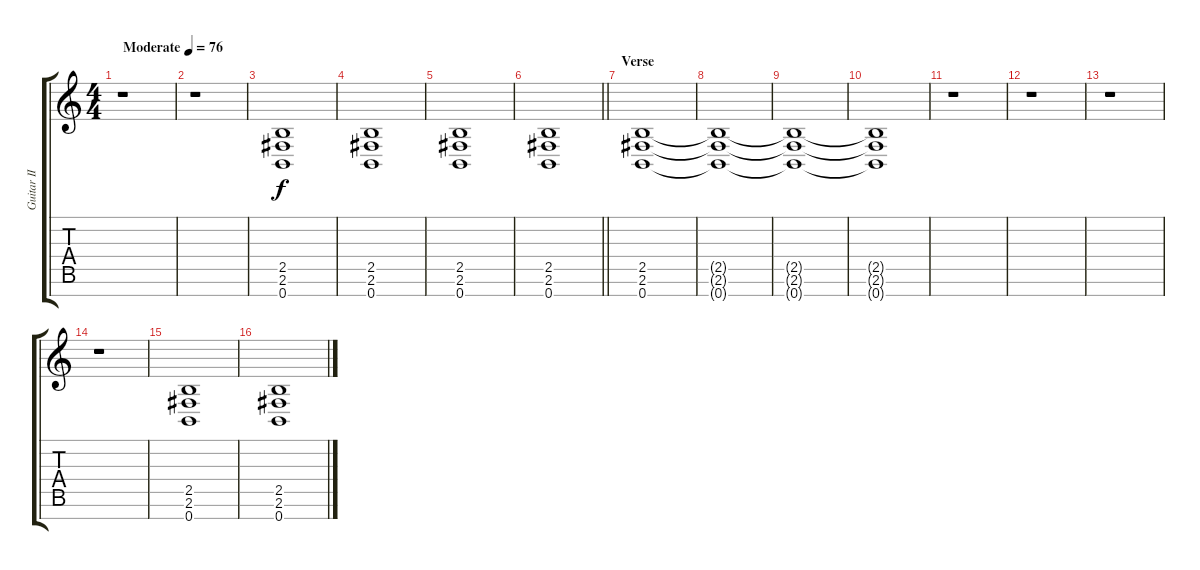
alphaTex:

\track ("Guitar II" "Guitar II") {instrument distortionguitar}
\staff {score tabs}
\tuning (E4 B3 G3 D3 A2 E2 B1) {hide}
\ts (4 4)
\tempo (76 "Moderate")
\clef g2
\ks c
r.1{dy f instrument distortionguitar} |
r.1 |
(2.5 2.6 0.7).1 |
(2.5 2.6 0.7).1 |
(2.5 2.6 0.7).1 |
\barLineRight lightlight
(2.5 2.6 0.7).1 |
\section ("" "Verse")
(2.5 2.6 0.7).1{volume 0} |
(2.5{t} 2.6{t} 0.7{t}).1 |
(2.5{t} 2.6{t} 0.7{t}).1 |
(2.5{t} 2.6{t} 0.7{t}).1 |
r.1 |
r.1 |
r.1 |
r.1 |
(2.5 2.6 0.7).1{volume 16} |
(2.5 2.6 0.7).1
